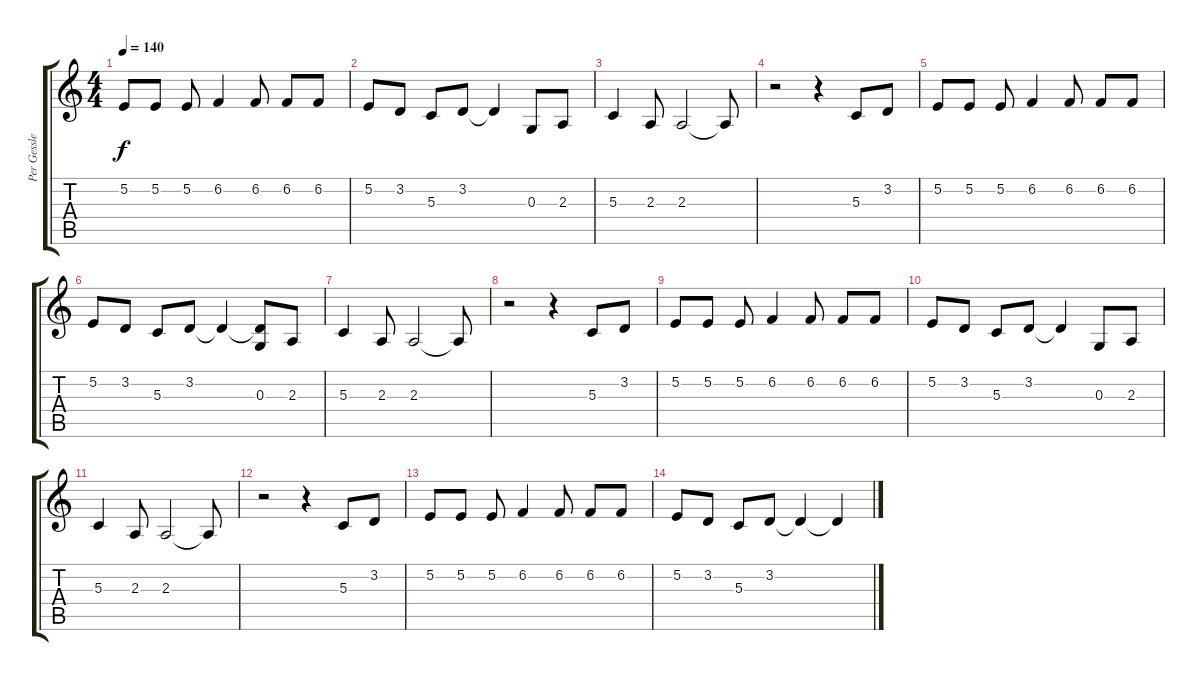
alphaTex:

\track ("Per Gessle" "Per Gessle") {instrument lead6voice}
\staff {score tabs}
\tuning (E4 B3 G3 D3 A2 E2) {hide}
\ts (4 4)
\tempo 140
\clef g2
\ks c
5.2.8{dy f} 5.2.8 5.2.8 6.2.4 6.2.8 6.2.8 6.2.8 |
5.2.8 3.2.8 5.3.8 3.2.8 3.2{t}.4 0.3.8 2.3.8 |
5.3.4 2.3.8 2.3.2 2.3{t}.8 |
r.2 r.4 5.3.8 3.2.8 |
5.2.8 5.2.8 5.2.8 6.2.4 6.2.8 6.2.8 6.2.8 |
5.2.8 3.2.8 5.3.8 3.2.8 3.2{t}.4 (3.2{t} 0.3).8 2.3.8 |
5.3.4 2.3.8 2.3.2 2.3{t}.8 |
r.2 r.4 5.3.8 3.2.8 |
5.2.8 5.2.8 5.2.8 6.2.4 6.2.8 6.2.8 6.2.8 |
5.2.8 3.2.8 5.3.8 3.2.8 3.2{t}.4 0.3.8 2.3.8 |
5.3.4 2.3.8 2.3.2 2.3{t}.8 |
r.2 r.4 5.3.8 3.2.8 |
5.2.8 5.2.8 5.2.8 6.2.4 6.2.8 6.2.8 6.2.8 |
5.2.8 3.2.8 5.3.8 3.2.8 3.2{t}.4 3.2{t}.4
